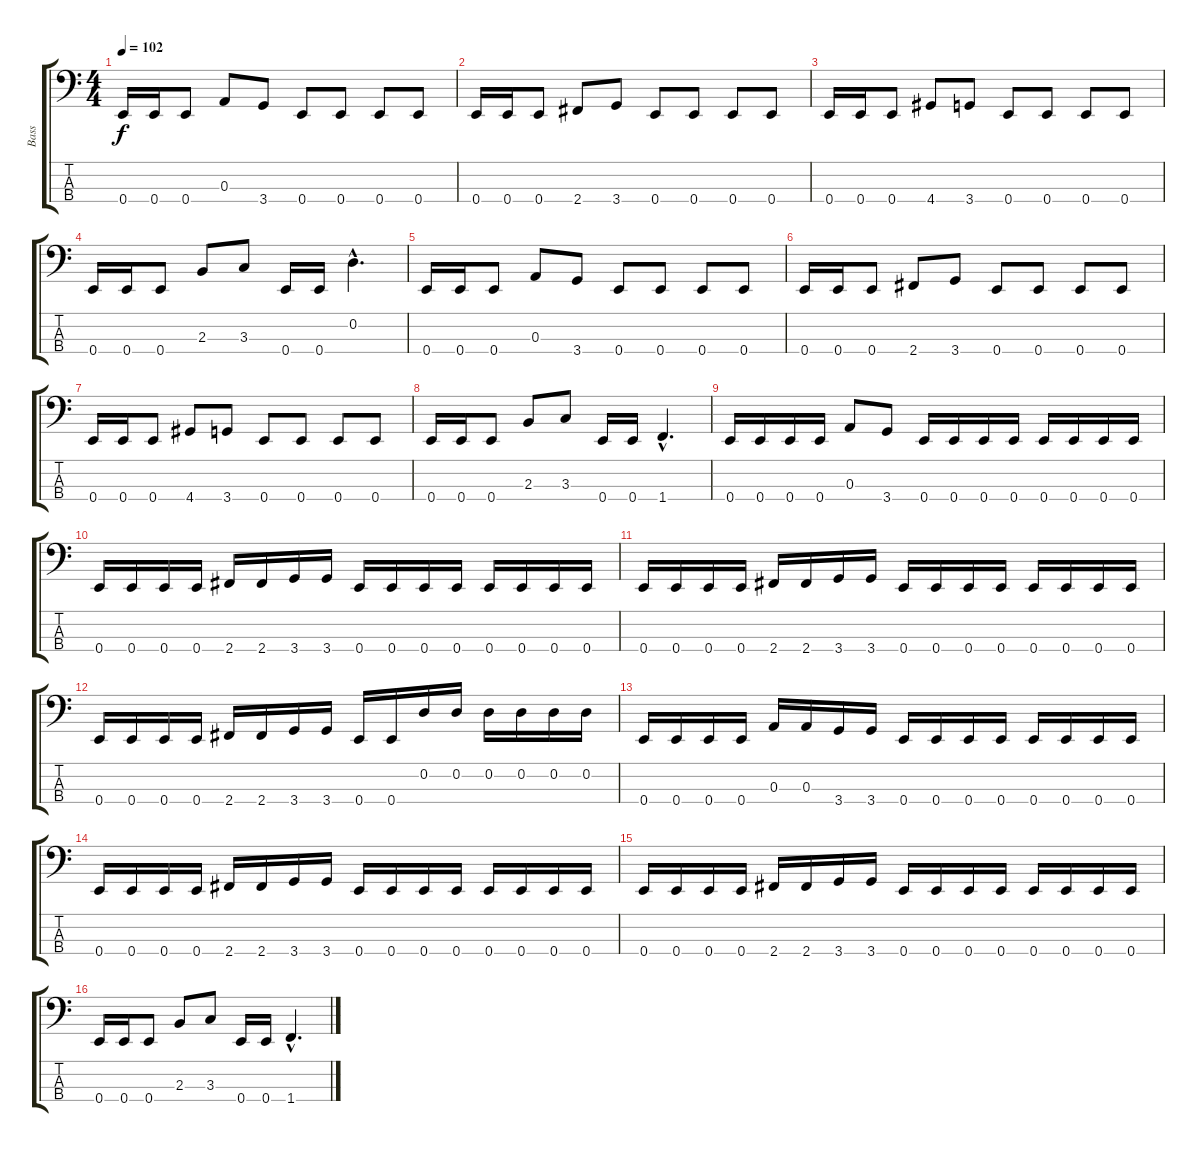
\track ("Bass" "Bass") {instrument electricbassfinger}
\staff {score tabs}
\tuning (G2 D2 A1 E1) {hide}
\ts (4 4)
\tempo 102
\clef f4
\ks c
0.4.16{dy f} 0.4.16 0.4.8 0.3.8 3.4.8 0.4.8 0.4.8 0.4.8 0.4.8 |
0.4.16 0.4.16 0.4.8 2.4.8 3.4.8 0.4.8 0.4.8 0.4.8 0.4.8 |
0.4.16 0.4.16 0.4.8 4.4.8 3.4.8 0.4.8 0.4.8 0.4.8 0.4.8 |
0.4.16 0.4.16 0.4.8 2.3.8 3.3.8 0.4.16 0.4.16 0.2{hac}.4{d} |
0.4.16 0.4.16 0.4.8 0.3.8 3.4.8 0.4.8 0.4.8 0.4.8 0.4.8 |
0.4.16 0.4.16 0.4.8 2.4.8 3.4.8 0.4.8 0.4.8 0.4.8 0.4.8 |
0.4.16 0.4.16 0.4.8 4.4.8 3.4.8 0.4.8 0.4.8 0.4.8 0.4.8 |
0.4.16 0.4.16 0.4.8 2.3.8 3.3.8 0.4.16 0.4.16 1.4{hac}.4{d} |
0.4.16 0.4.16 0.4.16 0.4.16 0.3.8 3.4.8 0.4.16 0.4.16 0.4.16 0.4.16 0.4.16 0.4.16 0.4.16 0.4.16 |
0.4.16 0.4.16 0.4.16 0.4.16 2.4.16 2.4.16 3.4.16 3.4.16 0.4.16 0.4.16 0.4.16 0.4.16 0.4.16 0.4.16 0.4.16 0.4.16 |
0.4.16 0.4.16 0.4.16 0.4.16 2.4.16 2.4.16 3.4.16 3.4.16 0.4.16 0.4.16 0.4.16 0.4.16 0.4.16 0.4.16 0.4.16 0.4.16 |
0.4.16 0.4.16 0.4.16 0.4.16 2.4.16 2.4.16 3.4.16 3.4.16 0.4.16 0.4.16 0.2.16 0.2.16 0.2.16 0.2.16 0.2.16 0.2.16 |
0.4.16 0.4.16 0.4.16 0.4.16 0.3.16 0.3.16 3.4.16 3.4.16 0.4.16 0.4.16 0.4.16 0.4.16 0.4.16 0.4.16 0.4.16 0.4.16 |
0.4.16 0.4.16 0.4.16 0.4.16 2.4.16 2.4.16 3.4.16 3.4.16 0.4.16 0.4.16 0.4.16 0.4.16 0.4.16 0.4.16 0.4.16 0.4.16 |
0.4.16 0.4.16 0.4.16 0.4.16 2.4.16 2.4.16 3.4.16 3.4.16 0.4.16 0.4.16 0.4.16 0.4.16 0.4.16 0.4.16 0.4.16 0.4.16 |
0.4.16 0.4.16 0.4.8 2.3.8 3.3.8 0.4.16 0.4.16 1.4{hac}.4{d}
